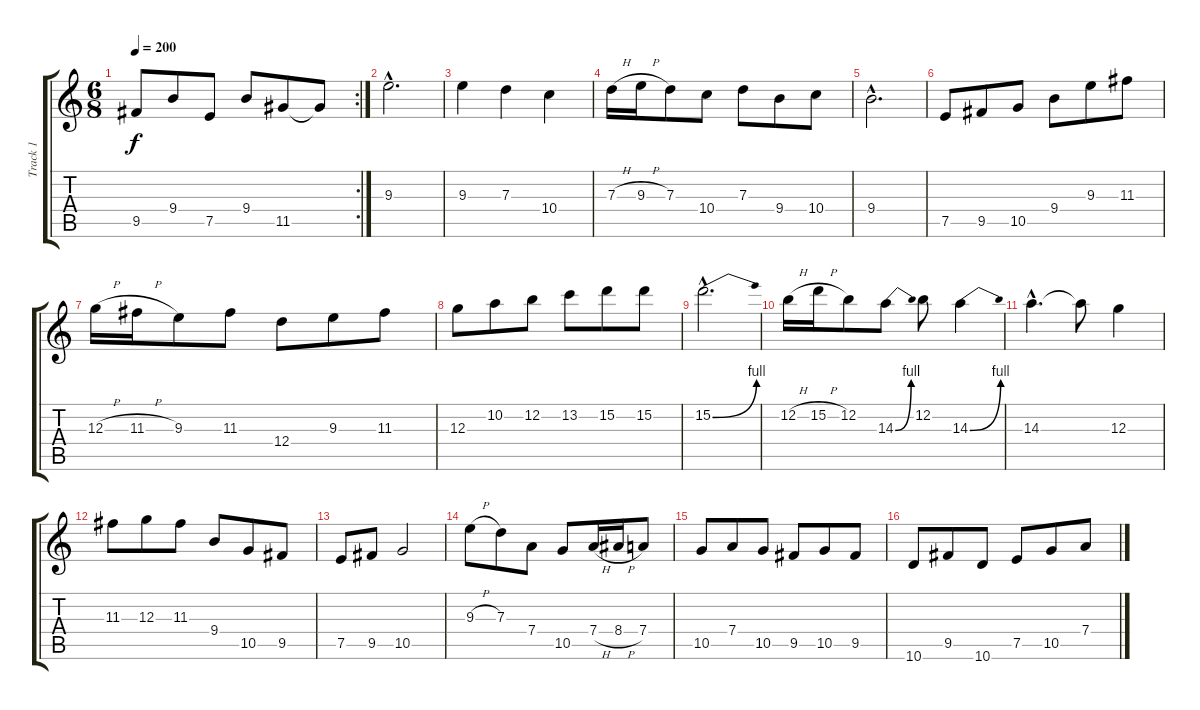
\track ("Track 1" "Track 1") {instrument distortionguitar}
\staff {score tabs}
\tuning (E4 B3 G3 D3 A2 E2) {hide}
\rc 2
\ts (6 8)
\tempo 200
\clef g2
\ks c
9.5.8{dy f} 9.4.8 7.5.8 9.4.8 11.5.8 11.5{t}.8 |
9.3{hac}.2{d} |
9.3.4 7.3.4 10.4.4 |
7.3{h}.16 9.3{h}.16 7.3.8 10.4.8 7.3.8 9.4.8 10.4.8 |
9.4{hac}.2{d} |
7.5.8 9.5.8 10.5.8 9.4.8 9.3.8 11.3.8 |
12.3{h}.16 11.3{h}.16 9.3.8 11.3.8 12.4.8 9.3.8 11.3.8 |
12.3.8 10.2.8 12.2.8 13.2.8 15.2.8 15.2.8 |
15.2{be (bend 0 0 60 4) hac}.2{d} |
12.2{h}.16 15.2{h}.16 12.2.8 14.3{be (bend 0 0 60 4)}.8 12.2.8 14.3{be (bend 0 0 60 4)}.4 |
14.3{hac}.4{d} 14.3{t}.8 12.3.4 |
11.3.8 12.3.8 11.3.8 9.4.8 10.5.8 9.5.8 |
7.5.8 9.5.8 10.5.2 |
9.3{h}.8 7.3.8 7.4.8 10.5.8 7.4{h}.16 8.4{h}.16 7.4.8 |
10.5.8 7.4.8 10.5.8 9.5.8 10.5.8 9.5.8 |
10.6.8 9.5.8 10.6.8 7.5.8 10.5.8 7.4.8
